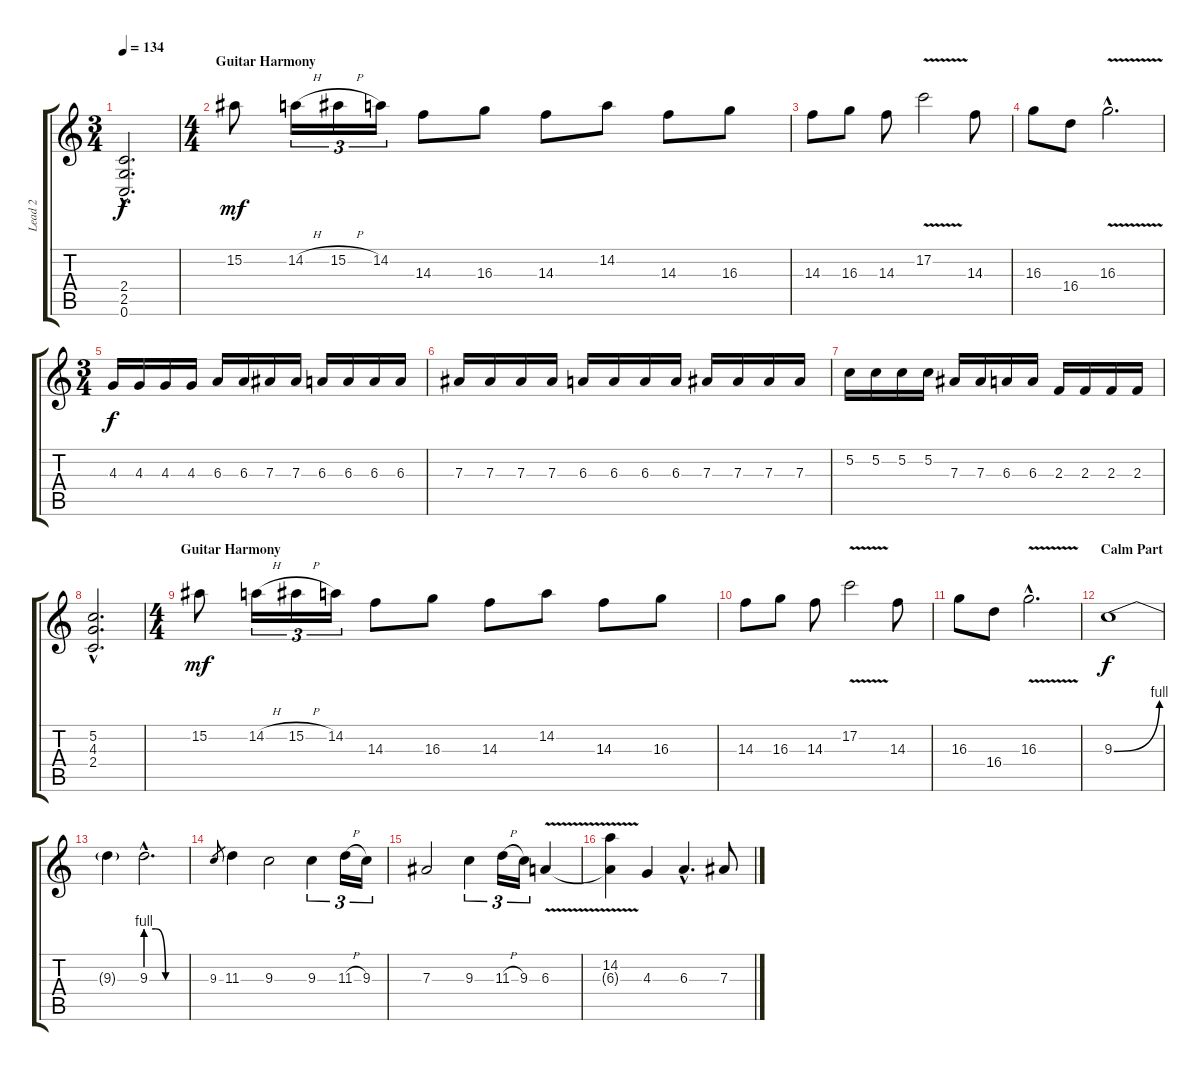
\track ("Lead 2" "Lead 2") {instrument overdrivenguitar}
\staff {score tabs}
\tuning (C4 G3 Eb3 Bb2 F2 C2) {hide}
\ts (3 4)
\tempo 134
\clef g2
\ks c
(2.4{hac} 2.5{hac} 0.6{hac}).2{d dy f} |
\ts (4 4)
\section ("" "Guitar Harmony")
15.2.8{dy mf} 14.2{h}.16{tu (3 2)} 15.2{h}.16{tu (3 2)} 14.2.16{tu (3 2)} 14.3.8 16.3.8 14.3.8 14.2.8 14.3.8 16.3.8 |
14.3.8 16.3.8 14.3.8 17.2{v}.2 14.3.8 |
16.3.8 16.4.8 16.3{v hac}.2{d} |
\ts (3 4)
4.3.16{dy f} 4.3.16 4.3.16 4.3.16 6.3.16 6.3.16 7.3.16 7.3.16 6.3.16 6.3.16 6.3.16 6.3.16 |
7.3.16 7.3.16 7.3.16 7.3.16 6.3.16 6.3.16 6.3.16 6.3.16 7.3.16 7.3.16 7.3.16 7.3.16 |
5.2.16 5.2.16 5.2.16 5.2.16 7.3.16 7.3.16 6.3.16 6.3.16 2.3.16 2.3.16 2.3.16 2.3.16 |
(5.2{hac} 4.3{hac} 2.4{hac}).2{d} |
\ts (4 4)
\section ("" "Guitar Harmony")
15.2.8{dy mf} 14.2{h}.16{tu (3 2)} 15.2{h}.16{tu (3 2)} 14.2.16{tu (3 2)} 14.3.8 16.3.8 14.3.8 14.2.8 14.3.8 16.3.8 |
14.3.8 16.3.8 14.3.8 17.2{v}.2 14.3.8 |
16.3.8 16.4.8 16.3{v hac}.2{d} |
\section ("" "Calm Part")
9.3{be (bend 0 0 60 4)}.1{dy f} |
9.3{t}.4 9.3{be (custom 0 4 15 4 30 0 40 0 60 0) hac}.2{d} |
9.3.8{gr} 11.3.4 9.3.2 9.3.4{tu (3 2)} 11.3{h}.16{tu (3 2)} 9.3.16{tu (3 2)} |
7.3.2 9.3.4{tu (3 2)} 11.3{h}.16{tu (3 2)} 9.3.16{tu (3 2)} 6.3{v}.4 |
(14.2 6.3{t}).4 4.3.4 6.3{hac}.4{d} 7.3.8
